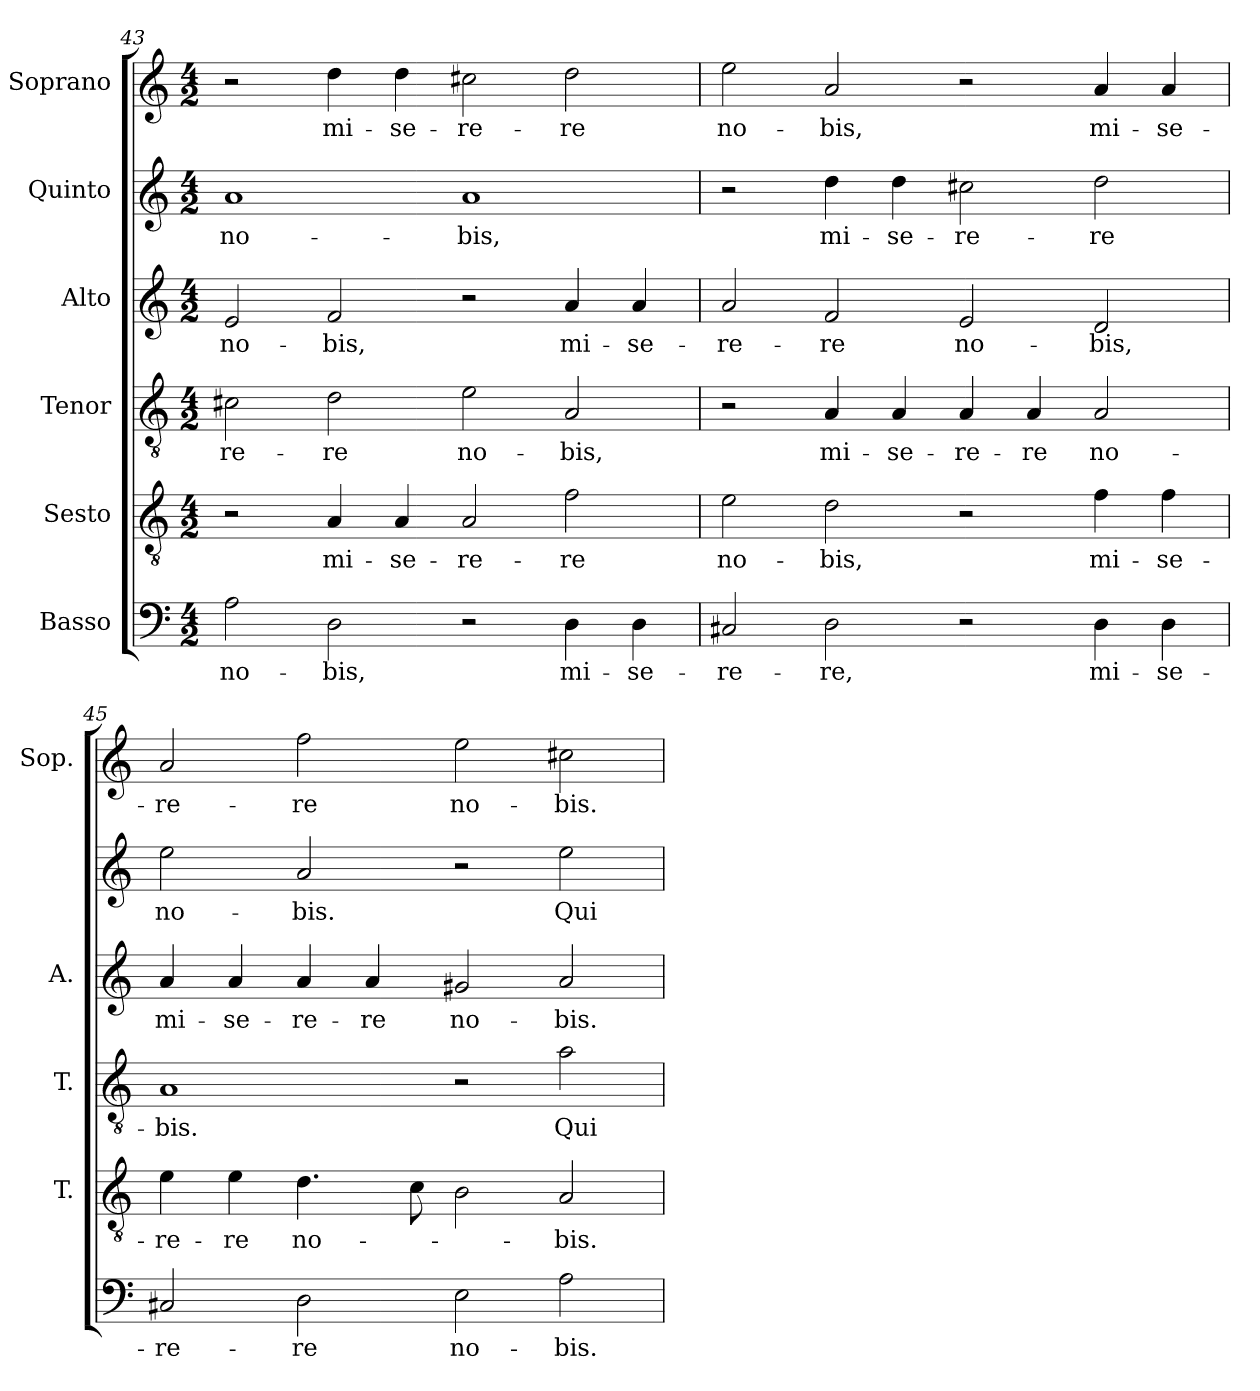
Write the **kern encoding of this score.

**kern	**text	**kern	**text	**kern	**text	**kern	**text	**kern	**text	**kern	**text
*part6	*part6	*part5	*part5	*part4	*part4	*part3	*part3	*part2	*part2	*part1	*part1
*staff6	*staff6	*staff5	*staff5	*staff4	*staff4	*staff3	*staff3	*staff2	*staff2	*staff1	*staff1
*I"Basso	*	*I"Sesto	*	*I"Tenor	*	*I"Alto	*	*I"Quinto	*	*I"Soprano	*
*	*	*I'T.	*	*I'T.	*	*I'A.	*	*	*	*I'Sop.	*
*clefF4	*	*clefGv2	*	*clefGv2	*	*clefG2	*	*clefG2	*	*clefG2	*
*	*	*ITrd7c12	*	*ITrd7c12	*	*	*	*	*	*	*
*k[]	*	*k[]	*	*k[]	*	*k[]	*	*k[]	*	*k[]	*
*C:	*	*C:	*	*C:	*	*C:	*	*C:	*	*C:	*
*M4/2	*	*M4/2	*	*M4/2	*	*M4/2	*	*M4/2	*	*M4/2	*
=43	=43	=43	=43	=43	=43	=43	=43	=43	=43	=43	=43
!	!LO:LY:b:color=#000000	!	!	!	!	!	!	!	!	!	!
!	!	!	!	!	!LO:LY:b:color=#000000	!	!	!	!	!	!
!	!	!	!	!	!	!	!LO:LY:b:color=#000000	!	!	!	!
!	!	!	!	!	!	!	!	!	!LO:LY:b:color=#000000	!	!
2Ai\	no-	2r	.	2C#Xi\	-re-	2ei/	no-	1ai	no-	2r	.
!	!LO:LY:b:color=#000000	!	!	!	!	!	!	!	!	!	!
!	!	!	!LO:LY:b:color=#000000	!	!	!	!	!	!	!	!
!	!	!	!	!	!LO:LY:b:color=#000000	!	!	!	!	!	!
!	!	!	!	!	!	!	!LO:LY:b:color=#000000	!	!	!	!
!	!	!	!	!	!	!	!	!	!	!	!LO:LY:b:color=#000000
2Di\	-bis,	4AAi/	mi-	2Di\	-re	2fi/	-bis,	.	.	4ddi\	mi-
!	!	!	!LO:LY:b:color=#000000	!	!	!	!	!	!	!	!
!	!	!	!	!	!	!	!	!	!	!	!LO:LY:b:color=#000000
.	.	4AAi/	-se-	.	.	.	.	.	.	4ddi\	-se-
!	!	!	!LO:LY:b:color=#000000	!	!	!	!	!	!	!	!
!	!	!	!	!	!LO:LY:b:color=#000000	!	!	!	!	!	!
!	!	!	!	!	!	!	!	!	!LO:LY:b:color=#000000	!	!
!	!	!	!	!	!	!	!	!	!	!	!LO:LY:b:color=#000000
2r	.	2AAi/	-re-	2Ei\	no-	2r	.	1ai	-bis,	2cc#Xi\	-re-
!	!LO:LY:b:color=#000000	!	!	!	!	!	!	!	!	!	!
!	!	!	!LO:LY:b:color=#000000	!	!	!	!	!	!	!	!
!	!	!	!	!	!LO:LY:b:color=#000000	!	!	!	!	!	!
!	!	!	!	!	!	!	!LO:LY:b:color=#000000	!	!	!	!
!	!	!	!	!	!	!	!	!	!	!	!LO:LY:b:color=#000000
4Di\	mi-	2Fi\	-re	2AAi/	-bis,	4ai/	mi-	.	.	2ddi\	-re
!	!LO:LY:b:color=#000000	!	!	!	!	!	!	!	!	!	!
!	!	!	!	!	!	!	!LO:LY:b:color=#000000	!	!	!	!
4Di\	-se-	.	.	.	.	4ai/	-se-	.	.	.	.
=44	=44	=44	=44	=44	=44	=44	=44	=44	=44	=44	=44
!	!LO:LY:b:color=#000000	!	!	!	!	!	!	!	!	!	!
!	!	!	!LO:LY:b:color=#000000	!	!	!	!	!	!	!	!
!	!	!	!	!	!	!	!LO:LY:b:color=#000000	!	!	!	!
!	!	!	!	!	!	!	!	!	!	!	!LO:LY:b:color=#000000
2C#Xi/	-re-	2Ei\	no-	2r	.	2ai/	-re-	2r	.	2eei\	no-
!	!LO:LY:b:color=#000000	!	!	!	!	!	!	!	!	!	!
!	!	!	!LO:LY:b:color=#000000	!	!	!	!	!	!	!	!
!	!	!	!	!	!LO:LY:b:color=#000000	!	!	!	!	!	!
!	!	!	!	!	!	!	!LO:LY:b:color=#000000	!	!	!	!
!	!	!	!	!	!	!	!	!	!LO:LY:b:color=#000000	!	!
!	!	!	!	!	!	!	!	!	!	!	!LO:LY:b:color=#000000
2Di\	-re,	2Di\	-bis,	4AAi/	mi-	2fi/	-re	4ddi\	mi-	2ai/	-bis,
!	!	!	!	!	!LO:LY:b:color=#000000	!	!	!	!	!	!
!	!	!	!	!	!	!	!	!	!LO:LY:b:color=#000000	!	!
.	.	.	.	4AAi/	-se-	.	.	4ddi\	-se-	.	.
!	!	!	!	!	!LO:LY:b:color=#000000	!	!	!	!	!	!
!	!	!	!	!	!	!	!LO:LY:b:color=#000000	!	!	!	!
!	!	!	!	!	!	!	!	!	!LO:LY:b:color=#000000	!	!
2r	.	2r	.	4AAi/	-re-	2ei/	no-	2cc#Xi\	-re-	2r	.
!	!	!	!	!	!LO:LY:b:color=#000000	!	!	!	!	!	!
.	.	.	.	4AAi/	-re	.	.	.	.	.	.
!	!LO:LY:b:color=#000000	!	!	!	!	!	!	!	!	!	!
!	!	!	!LO:LY:b:color=#000000	!	!	!	!	!	!	!	!
!	!	!	!	!	!LO:LY:b:color=#000000	!	!	!	!	!	!
!	!	!	!	!	!	!	!LO:LY:b:color=#000000	!	!	!	!
!	!	!	!	!	!	!	!	!	!LO:LY:b:color=#000000	!	!
!	!	!	!	!	!	!	!	!	!	!	!LO:LY:b:color=#000000
4Di\	mi-	4Fi\	mi-	2AAi/	no-	2di/	-bis,	2ddi\	-re	4ai/	mi-
!	!LO:LY:b:color=#000000	!	!	!	!	!	!	!	!	!	!
!	!	!	!LO:LY:b:color=#000000	!	!	!	!	!	!	!	!
!	!	!	!	!	!	!	!	!	!	!	!LO:LY:b:color=#000000
4Di\	-se-	4Fi\	-se-	.	.	.	.	.	.	4ai/	-se-
=45	=45	=45	=45	=45	=45	=45	=45	=45	=45	=45	=45
!	!LO:LY:b:color=#000000	!	!	!	!	!	!	!	!	!	!
!	!	!	!LO:LY:b:color=#000000	!	!	!	!	!	!	!	!
!	!	!	!	!	!LO:LY:b:color=#000000	!	!	!	!	!	!
!	!	!	!	!	!	!	!LO:LY:b:color=#000000	!	!	!	!
!	!	!	!	!	!	!	!	!	!LO:LY:b:color=#000000	!	!
!	!	!	!	!	!	!	!	!	!	!	!LO:LY:b:color=#000000
2C#Xi/	-re-	4Ei\	-re-	1AAi	-bis.	4ai/	mi-	2eei\	no-	2ai/	-re-
!	!	!	!LO:LY:b:color=#000000	!	!	!	!	!	!	!	!
!	!	!	!	!	!	!	!LO:LY:b:color=#000000	!	!	!	!
.	.	4Ei\	-re	.	.	4ai/	-se-	.	.	.	.
!	!LO:LY:b:color=#000000	!	!	!	!	!	!	!	!	!	!
!	!	!	!LO:LY:b:color=#000000	!	!	!	!	!	!	!	!
!	!	!	!	!	!	!	!LO:LY:b:color=#000000	!	!	!	!
!	!	!	!	!	!	!	!	!	!LO:LY:b:color=#000000	!	!
!	!	!	!	!	!	!	!	!	!	!	!LO:LY:b:color=#000000
2Di\	-re	4.Di\	no-	.	.	4ai/	-re-	2ai/	-bis.	2ffi\	-re
!	!	!	!	!	!	!	!LO:LY:b:color=#000000	!	!	!	!
.	.	.	.	.	.	4ai/	-re	.	.	.	.
.	.	8Ci\	.	.	.	.	.	.	.	.	.
!	!LO:LY:b:color=#000000	!	!	!	!	!	!	!	!	!	!
!	!	!	!	!	!	!	!LO:LY:b:color=#000000	!	!	!	!
!	!	!	!	!	!	!	!	!	!	!	!LO:LY:b:color=#000000
2Ei\	no-	2BBi\	.	2r	.	2g#Xi/	no-	2r	.	2eei\	no-
!	!LO:LY:b:color=#000000	!	!	!	!	!	!	!	!	!	!
!	!	!	!LO:LY:b:color=#000000	!	!	!	!	!	!	!	!
!	!	!	!	!	!LO:LY:b:color=#000000	!	!	!	!	!	!
!	!	!	!	!	!	!	!LO:LY:b:color=#000000	!	!	!	!
!	!	!	!	!	!	!	!	!	!LO:LY:b:color=#000000	!	!
!	!	!	!	!	!	!	!	!	!	!	!LO:LY:b:color=#000000
2Ai\	-bis.	2AAi/	-bis.	2Ai\	Qui	2ai/	-bis.	2eei\	Qui	2cc#Xi\	-bis.
=	=	=	=	=	=	=	=	=	=	=	=
*-	*-	*-	*-	*-	*-	*-	*-	*-	*-	*-	*-
